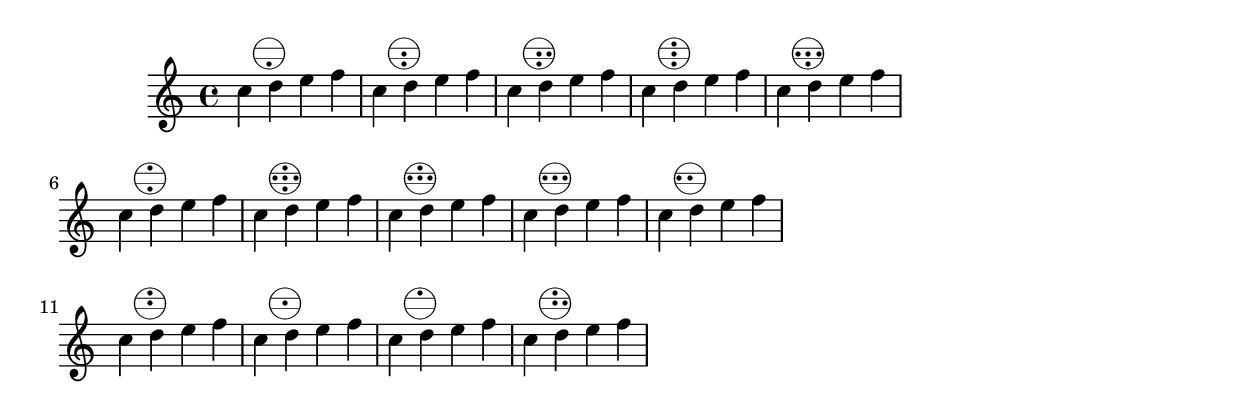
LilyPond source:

%% DO NOT EDIT this file manually; it is automatically
%% generated from LSR http://lsr.dsi.unimi.it
%% Make any changes in LSR itself, or in Documentation/snippets/new/ ,
%% and then run scripts/auxiliar/makelsr.py
%%
%% This file is in the public domain.
\version "2.15.25"

\header {
  lsrtags = "keyboards"

%% Translation of GIT committish: 6977ddc9a3b63ea810eaecb864269c7d847ccf98
  texidoces = "
Los símbolos específicos de acordeón discanto se escriben mediante
@code{\\markup}.  Se puede trucar la colocación vertical de los
símbolos modificando los argumentos de @code{\\raise}.

"
  doctitlees = "Símbolos de acordeón discanto"


%% Translation of GIT committish: 0a868be38a775ecb1ef935b079000cebbc64de40
  doctitlede = "Symbole für Akkordeon-Diskantregister"
  texidocde = "
Diskantregister für Akkordeon können mit @code{\\markup} dargestellt werden.
Die vertikale Position der einzelnen Elemente werden mit @code{\\raise}
angepasst.
"

  texidoc = "
Accordion discant-specific symbols are added using @code{\\markup}. The
vertical placement of the symbols can be tweaked by changing the
@code{\\raise} arguments.



"
  doctitle = "Accordion-discant symbols"
} % begin verbatim

discant = \markup {
  \musicglyph #"accordion.discant"
}
dot = \markup {
  \musicglyph #"accordion.dot"
}

\layout { ragged-right = ##t }

% 16 voets register
accBasson = ^\markup {
  \combine
  \discant
  \raise #0.5 \dot
}

% een korig 8 en 16 voets register
accBandon = ^\markup {
  \combine
    \discant
    \combine
      \raise #0.5 \dot
      \raise #1.5 \dot
}

accVCello = ^\markup {
  \combine
    \discant
    \combine
      \raise #0.5 \dot
      \combine
        \raise #1.5 \dot
        \translate #'(1 . 0) \raise #1.5 \dot
}

% 4-8-16 voets register
accHarmon = ^\markup {
  \combine
    \discant
    \combine
      \raise #0.5 \dot
      \combine
        \raise #1.5 \dot
        \raise #2.5 \dot
}

accTrombon = ^\markup {
  \combine
    \discant
    \combine
      \raise #0.5 \dot
      \combine
        \raise #1.5 \dot
        \combine
          \translate #'(1 . 0) \raise #1.5 \dot
          \translate #'(-1 . 0) \raise #1.5 \dot
}

% eenkorig 4 en 16 voets register
accOrgan = ^\markup {
  \combine
    \discant
    \combine
      \raise #0.5 \dot
      \raise #2.5 \dot
}

accMaster = ^\markup {
  \combine
    \discant
    \combine
      \raise #0.5 \dot
      \combine
        \raise #1.5 \dot
        \combine
          \translate #'(1 . 0) \raise #1.5 \dot
          \combine
            \translate #'(-1 . 0) \raise #1.5 \dot
            \raise #2.5 \dot
}

accAccord = ^\markup {
  \combine
    \discant
    \combine
      \raise #1.5 \dot
      \combine
        \translate #'(1 . 0) \raise #1.5 \dot
        \combine
          \translate #'(-1 . 0) \raise #1.5 \dot
          \raise #2.5 \dot
}

accMusette = ^\markup {
  \combine
    \discant
    \combine
      \raise #1.5 \dot
      \combine
        \translate #'(1 . 0) \raise #1.5 \dot
        \translate #'(-1 . 0) \raise #1.5 \dot
}

accCeleste = ^\markup {
  \combine
    \discant
    \combine
      \raise #1.5 \dot
      \translate #'(-1 . 0) \raise #1.5 \dot
}

accOboe = ^\markup {
  \combine
    \discant
    \combine
      \raise #1.5 \dot
      \raise #2.5 \dot
}

accClarin = ^\markup {
  \combine
    \discant
    \raise #1.5 \dot
}

accPiccolo = ^\markup {
    \combine
       \discant
       \raise #2.5 \dot
}

accViolin = ^\markup {
  \combine
    \discant
    \combine
      \raise #1.5 \dot
      \combine
        \translate #'(1 . 0) \raise #1.5 \dot
        \raise #2.5 \dot
}

\relative c'' {
  c4 d\accBasson e f
  c4 d\accBandon e f
  c4 d\accVCello e f
  c4 d\accHarmon e f
  c4 d\accTrombon e f
  \break
  c4 d\accOrgan e f
  c4 d\accMaster e f
  c4 d\accAccord e f
  c4 d\accMusette e f
  c4 d\accCeleste e f
  \break
  c4 d\accOboe e f
  c4 d\accClarin e f
  c4 d\accPiccolo e f
  c4 d\accViolin e f
}

